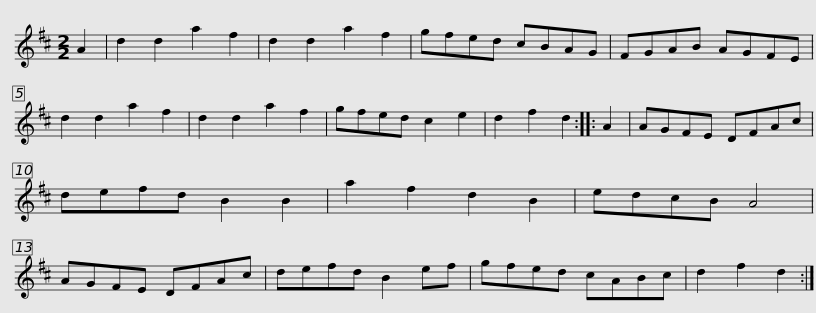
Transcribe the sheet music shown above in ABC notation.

X:1
L:1/8
M:2/2
I:linebreak $
K:D
V:1 treble
V:1
 A2 | d2 d2 a2 f2 | d2 d2 a2 f2 | gfed cBAG | FGAB AGFE | %5
 d2 d2 a2 f2 | d2 d2 a2 f2 | gfed c2 e2 |$ d2 f2 d2 :: A2 | %10
 AGFE DFAc | defd B2 B2 | a2 f2 d2 B2 | edcB A4 | AGFE DFAc | %15
 defd B2 ef |$ gfed cABc | d2 f2 d2 :| %18
